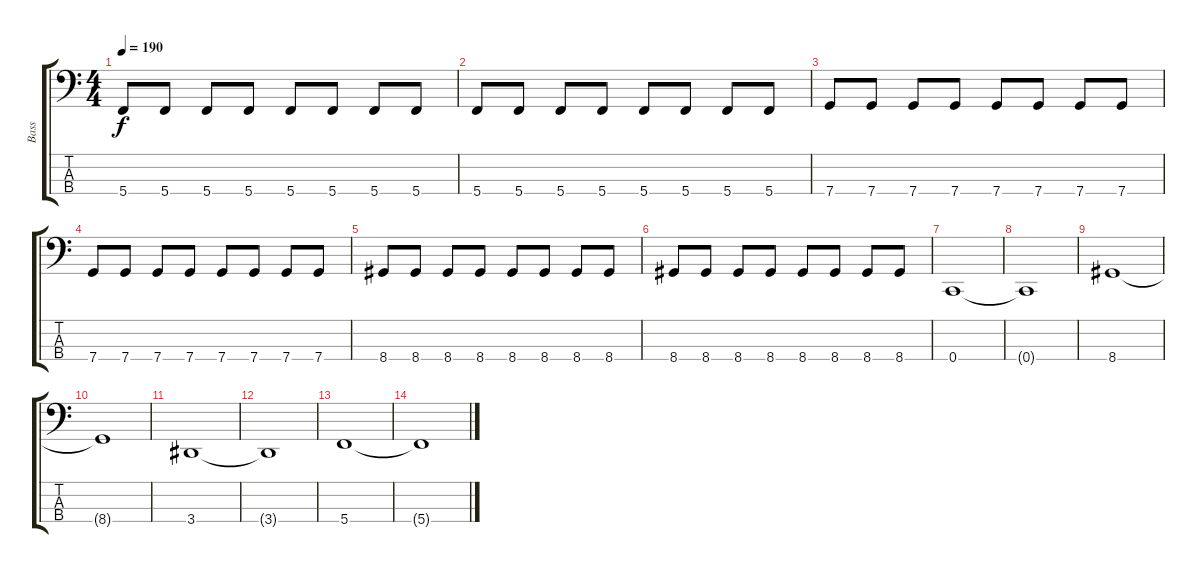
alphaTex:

\track ("Bass" "Bass") {instrument electricbasspick}
\staff {score tabs}
\tuning (F2 C2 G1 C1) {hide}
\ts (4 4)
\tempo 190
\clef f4
\ks c
5.4.8{dy f} 5.4.8 5.4.8 5.4.8 5.4.8 5.4.8 5.4.8 5.4.8 |
5.4.8 5.4.8 5.4.8 5.4.8 5.4.8 5.4.8 5.4.8 5.4.8 |
7.4.8 7.4.8 7.4.8 7.4.8 7.4.8 7.4.8 7.4.8 7.4.8 |
7.4.8 7.4.8 7.4.8 7.4.8 7.4.8 7.4.8 7.4.8 7.4.8 |
8.4.8 8.4.8 8.4.8 8.4.8 8.4.8 8.4.8 8.4.8 8.4.8 |
8.4.8 8.4.8 8.4.8 8.4.8 8.4.8 8.4.8 8.4.8 8.4.8 |
0.4.1 |
0.4{t}.1 |
8.4.1 |
8.4{t}.1 |
3.4.1 |
3.4{t}.1 |
5.4.1 |
5.4{t}.1
